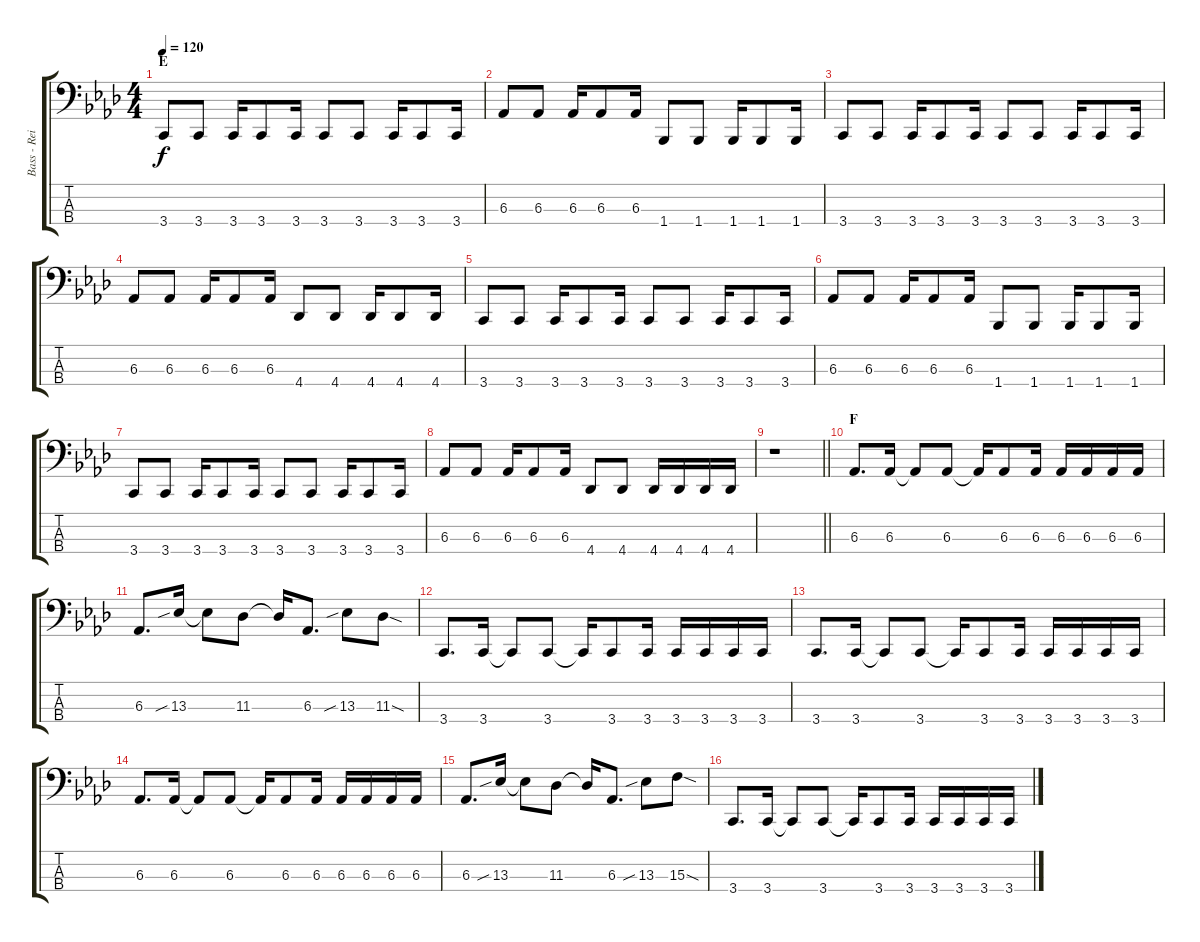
\track ("Bass - Reita" "Bass - Rei") {instrument electricbasspick}
\staff {score tabs}
\tuning (C2 G1 D1 A0) {hide}
\ts (4 4)
\section ("" "E")
\tempo 120
\clef f4
\ks ab
3.4.8{dy f} 3.4.8 3.4.16 3.4.8 3.4.16 3.4.8 3.4.8 3.4.16 3.4.8 3.4.16 |
6.3.8 6.3.8 6.3.16 6.3.8 6.3.16 1.4.8 1.4.8 1.4.16 1.4.8 1.4.16 |
3.4.8 3.4.8 3.4.16 3.4.8 3.4.16 3.4.8 3.4.8 3.4.16 3.4.8 3.4.16 |
6.3.8 6.3.8 6.3.16 6.3.8 6.3.16 4.4.8 4.4.8 4.4.16 4.4.8 4.4.16 |
3.4.8 3.4.8 3.4.16 3.4.8 3.4.16 3.4.8 3.4.8 3.4.16 3.4.8 3.4.16 |
6.3.8 6.3.8 6.3.16 6.3.8 6.3.16 1.4.8 1.4.8 1.4.16 1.4.8 1.4.16 |
3.4.8 3.4.8 3.4.16 3.4.8 3.4.16 3.4.8 3.4.8 3.4.16 3.4.8 3.4.16 |
6.3.8 6.3.8 6.3.16 6.3.8 6.3.16 4.4.8 4.4.8 4.4.16 4.4.16 4.4.16 4.4.16 |
\barLineRight lightlight
r.1 |
\section ("" "F")
6.3.8{d} 6.3.16 6.3{t}.8 6.3.8 6.3{t}.16 6.3.8 6.3.16 6.3.16 6.3.16 6.3.16 6.3.16 |
6.3.8{d} 13.3{sib}.16 13.3{t}.8 11.3.8 11.3{t}.16 6.3.8{d} 13.3{sib}.8 11.3{sod}.8 |
3.4.8{d} 3.4.16 3.4{t}.8 3.4.8 3.4{t}.16 3.4.8 3.4.16 3.4.16 3.4.16 3.4.16 3.4.16 |
3.4.8{d} 3.4.16 3.4{t}.8 3.4.8 3.4{t}.16 3.4.8 3.4.16 3.4.16 3.4.16 3.4.16 3.4.16 |
6.3.8{d} 6.3.16 6.3{t}.8 6.3.8 6.3{t}.16 6.3.8 6.3.16 6.3.16 6.3.16 6.3.16 6.3.16 |
6.3.8{d} 13.3{sib}.16 13.3{t}.8 11.3.8 11.3{t}.16 6.3.8{d} 13.3{sib}.8 15.3{sod}.8 |
3.4.8{d} 3.4.16 3.4{t}.8 3.4.8 3.4{t}.16 3.4.8 3.4.16 3.4.16 3.4.16 3.4.16 3.4.16
